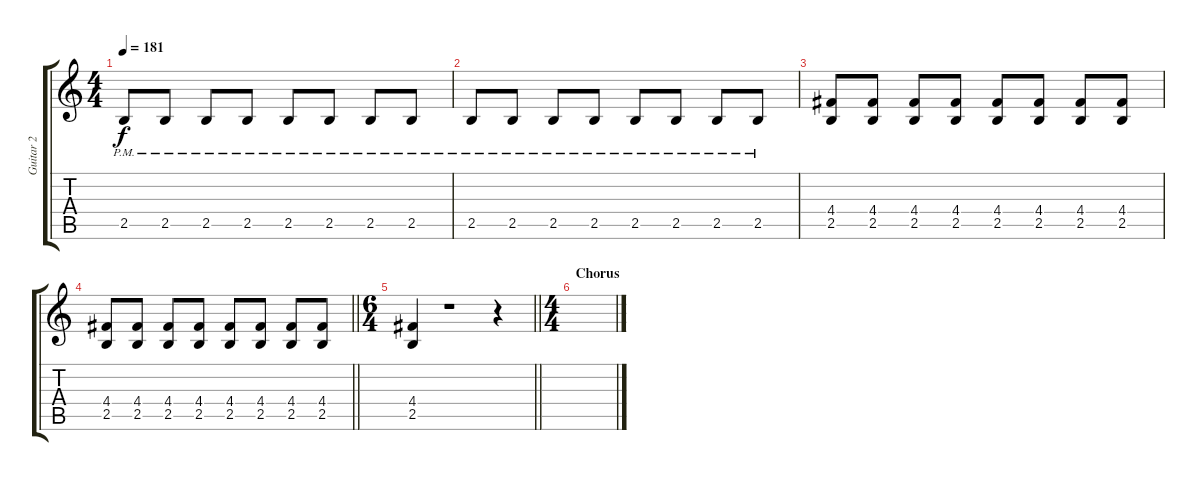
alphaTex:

\track ("Guitar 2" "Guitar 2") {instrument distortionguitar}
\staff {score tabs}
\tuning (E4 B3 G3 D3 A2 E2) {hide}
\ts (4 4)
\tempo 181
\clef g2
\ks c
2.5{pm}.8{dy f} 2.5{pm}.8 2.5{pm}.8 2.5{pm}.8 2.5{pm}.8 2.5{pm}.8 2.5{pm}.8 2.5{pm}.8 |
2.5{pm}.8 2.5{pm}.8 2.5{pm}.8 2.5{pm}.8 2.5{pm}.8 2.5{pm}.8 2.5{pm}.8 2.5{pm}.8 |
(4.4 2.5).8 (4.4 2.5).8 (4.4 2.5).8 (4.4 2.5).8 (4.4 2.5).8 (4.4 2.5).8 (4.4 2.5).8 (4.4 2.5).8 |
\barLineRight lightlight
(4.4 2.5).8 (4.4 2.5).8 (4.4 2.5).8 (4.4 2.5).8 (4.4 2.5).8 (4.4 2.5).8 (4.4 2.5).8 (4.4 2.5).8 |
\ts (6 4)
\barLineRight lightlight
(4.4 2.5).4 r.1 r.4 |
\ts (4 4)
\section ("" "Chorus")
